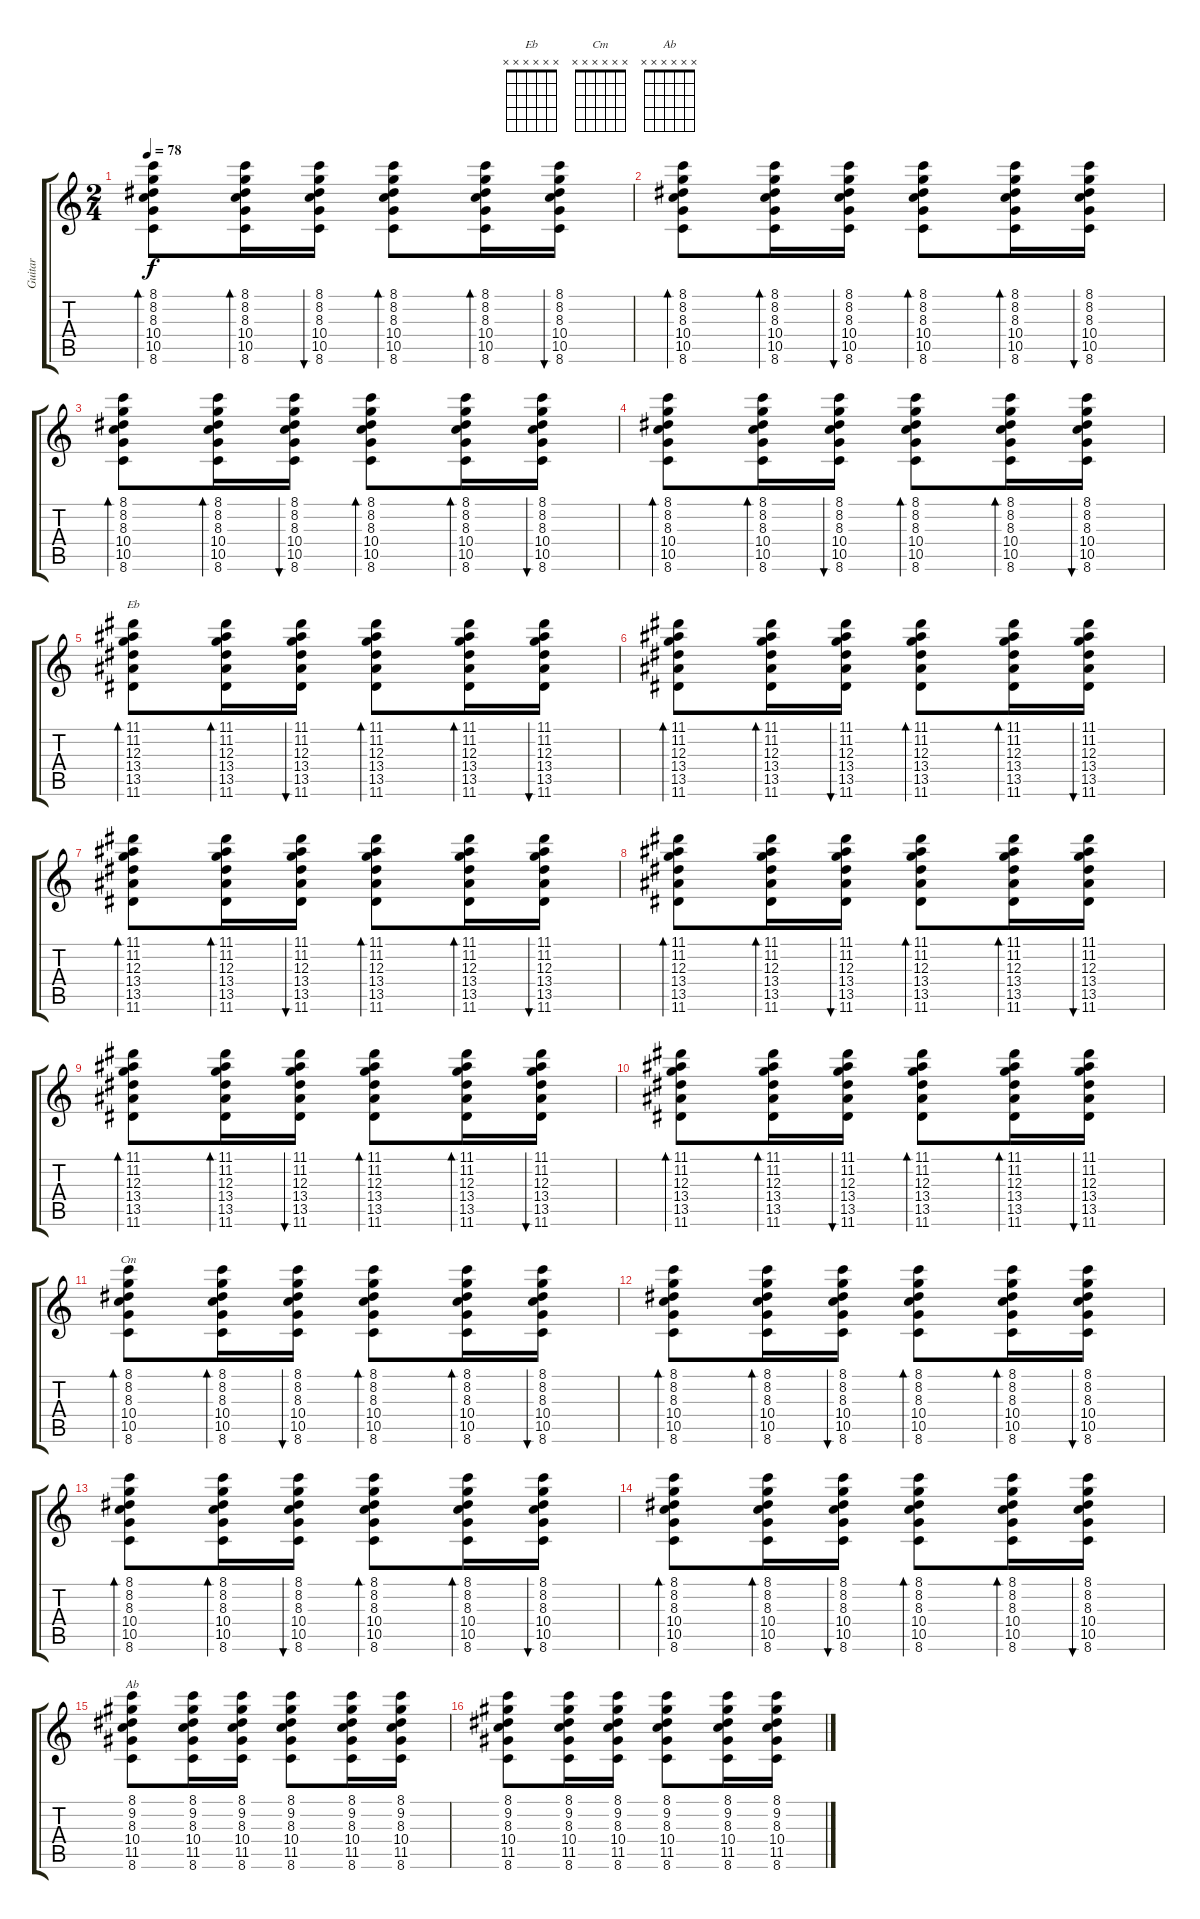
\track ("Guitar" "Guitar") {instrument acousticguitarnylon}
\staff {score tabs}
\tuning (E4 B3 G3 D3 A2 E2) {hide}
\chord ("Eb" x x x x x x)
\chord ("Cm" x x x x x x)
\chord ("Ab" x x x x x x)
\ts (2 4)
\tempo 78
\clef g2
\ks c
(8.1 8.2 8.3 10.4 10.5 8.6).8{bd 30 dy f} (8.1 8.2 8.3 10.4 10.5 8.6).16{bd 30} (8.1 8.2 8.3 10.4 10.5 8.6).16{bu 30} (8.1 8.2 8.3 10.4 10.5 8.6).8{bd 30} (8.1 8.2 8.3 10.4 10.5 8.6).16{bd 30} (8.1 8.2 8.3 10.4 10.5 8.6).16{bu 30} |
(8.1 8.2 8.3 10.4 10.5 8.6).8{bd 30} (8.1 8.2 8.3 10.4 10.5 8.6).16{bd 30} (8.1 8.2 8.3 10.4 10.5 8.6).16{bu 30} (8.1 8.2 8.3 10.4 10.5 8.6).8{bd 30} (8.1 8.2 8.3 10.4 10.5 8.6).16{bd 30} (8.1 8.2 8.3 10.4 10.5 8.6).16{bu 30} |
(8.1 8.2 8.3 10.4 10.5 8.6).8{bd 30} (8.1 8.2 8.3 10.4 10.5 8.6).16{bd 30} (8.1 8.2 8.3 10.4 10.5 8.6).16{bu 30} (8.1 8.2 8.3 10.4 10.5 8.6).8{bd 30} (8.1 8.2 8.3 10.4 10.5 8.6).16{bd 30} (8.1 8.2 8.3 10.4 10.5 8.6).16{bu 30} |
(8.1 8.2 8.3 10.4 10.5 8.6).8{bd 30} (8.1 8.2 8.3 10.4 10.5 8.6).16{bd 30} (8.1 8.2 8.3 10.4 10.5 8.6).16{bu 30} (8.1 8.2 8.3 10.4 10.5 8.6).8{bd 30} (8.1 8.2 8.3 10.4 10.5 8.6).16{bd 30} (8.1 8.2 8.3 10.4 10.5 8.6).16{bu 30} |
(11.1 11.2 12.3 13.4 13.5 11.6).8{bd 30 ch "Eb"} (11.1 11.2 12.3 13.4 13.5 11.6).16{bd 30} (11.1 11.2 12.3 13.4 13.5 11.6).16{bu 30} (11.1 11.2 12.3 13.4 13.5 11.6).8{bd 30} (11.1 11.2 12.3 13.4 13.5 11.6).16{bd 30} (11.1 11.2 12.3 13.4 13.5 11.6).16{bu 30} |
(11.1 11.2 12.3 13.4 13.5 11.6).8{bd 30} (11.1 11.2 12.3 13.4 13.5 11.6).16{bd 30} (11.1 11.2 12.3 13.4 13.5 11.6).16{bu 30} (11.1 11.2 12.3 13.4 13.5 11.6).8{bd 30} (11.1 11.2 12.3 13.4 13.5 11.6).16{bd 30} (11.1 11.2 12.3 13.4 13.5 11.6).16{bu 30} |
(11.1 11.2 12.3 13.4 13.5 11.6).8{bd 30} (11.1 11.2 12.3 13.4 13.5 11.6).16{bd 30} (11.1 11.2 12.3 13.4 13.5 11.6).16{bu 30} (11.1 11.2 12.3 13.4 13.5 11.6).8{bd 30} (11.1 11.2 12.3 13.4 13.5 11.6).16{bd 30} (11.1 11.2 12.3 13.4 13.5 11.6).16{bu 30} |
(11.1 11.2 12.3 13.4 13.5 11.6).8{bd 30} (11.1 11.2 12.3 13.4 13.5 11.6).16{bd 30} (11.1 11.2 12.3 13.4 13.5 11.6).16{bu 30} (11.1 11.2 12.3 13.4 13.5 11.6).8{bd 30} (11.1 11.2 12.3 13.4 13.5 11.6).16{bd 30} (11.1 11.2 12.3 13.4 13.5 11.6).16{bu 30} |
(11.1 11.2 12.3 13.4 13.5 11.6).8{bd 30} (11.1 11.2 12.3 13.4 13.5 11.6).16{bd 30} (11.1 11.2 12.3 13.4 13.5 11.6).16{bu 30} (11.1 11.2 12.3 13.4 13.5 11.6).8{bd 30} (11.1 11.2 12.3 13.4 13.5 11.6).16{bd 30} (11.1 11.2 12.3 13.4 13.5 11.6).16{bu 30} |
(11.1 11.2 12.3 13.4 13.5 11.6).8{bd 30} (11.1 11.2 12.3 13.4 13.5 11.6).16{bd 30} (11.1 11.2 12.3 13.4 13.5 11.6).16{bu 30} (11.1 11.2 12.3 13.4 13.5 11.6).8{bd 30} (11.1 11.2 12.3 13.4 13.5 11.6).16{bd 30} (11.1 11.2 12.3 13.4 13.5 11.6).16{bu 30} |
(8.1 8.2 8.3 10.4 10.5 8.6).8{bd 30 ch "Cm"} (8.1 8.2 8.3 10.4 10.5 8.6).16{bd 30} (8.1 8.2 8.3 10.4 10.5 8.6).16{bu 30} (8.1 8.2 8.3 10.4 10.5 8.6).8{bd 30} (8.1 8.2 8.3 10.4 10.5 8.6).16{bd 30} (8.1 8.2 8.3 10.4 10.5 8.6).16{bu 30} |
(8.1 8.2 8.3 10.4 10.5 8.6).8{bd 30} (8.1 8.2 8.3 10.4 10.5 8.6).16{bd 30} (8.1 8.2 8.3 10.4 10.5 8.6).16{bu 30} (8.1 8.2 8.3 10.4 10.5 8.6).8{bd 30} (8.1 8.2 8.3 10.4 10.5 8.6).16{bd 30} (8.1 8.2 8.3 10.4 10.5 8.6).16{bu 30} |
(8.1 8.2 8.3 10.4 10.5 8.6).8{bd 30} (8.1 8.2 8.3 10.4 10.5 8.6).16{bd 30} (8.1 8.2 8.3 10.4 10.5 8.6).16{bu 30} (8.1 8.2 8.3 10.4 10.5 8.6).8{bd 30} (8.1 8.2 8.3 10.4 10.5 8.6).16{bd 30} (8.1 8.2 8.3 10.4 10.5 8.6).16{bu 30} |
(8.1 8.2 8.3 10.4 10.5 8.6).8{bd 30} (8.1 8.2 8.3 10.4 10.5 8.6).16{bd 30} (8.1 8.2 8.3 10.4 10.5 8.6).16{bu 30} (8.1 8.2 8.3 10.4 10.5 8.6).8{bd 30} (8.1 8.2 8.3 10.4 10.5 8.6).16{bd 30} (8.1 8.2 8.3 10.4 10.5 8.6).16{bu 30} |
(8.1 9.2 8.3 10.4 11.5 8.6).8{ch "Ab"} (8.1 9.2 8.3 10.4 11.5 8.6).16 (8.1 9.2 8.3 10.4 11.5 8.6).16 (8.1 9.2 8.3 10.4 11.5 8.6).8 (8.1 9.2 8.3 10.4 11.5 8.6).16 (8.1 9.2 8.3 10.4 11.5 8.6).16 |
(8.1 9.2 8.3 10.4 11.5 8.6).8 (8.1 9.2 8.3 10.4 11.5 8.6).16 (8.1 9.2 8.3 10.4 11.5 8.6).16 (8.1 9.2 8.3 10.4 11.5 8.6).8 (8.1 9.2 8.3 10.4 11.5 8.6).16 (8.1 9.2 8.3 10.4 11.5 8.6).16
